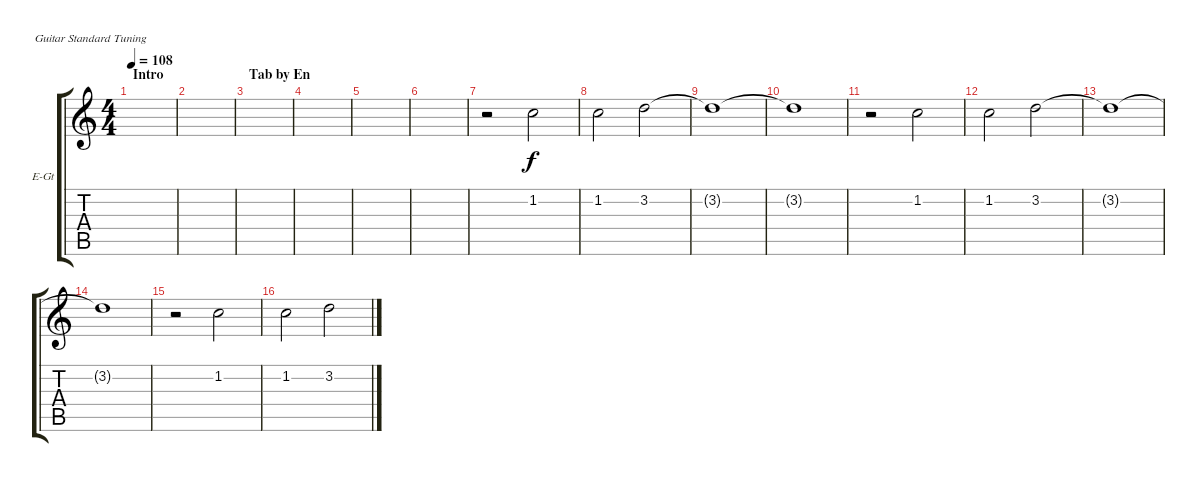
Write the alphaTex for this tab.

\bracketExtendMode groupsimilarinstruments
\firstSystemTrackNameOrientation horizontal
\otherSystemsTrackNameOrientation horizontal
\track ("Electric Guitar 1" "E-Gt") {instrument distortionguitar}
\staff {score tabs}
\tuning (E4 B3 G3 D3 A2 E2)
\ts (4 4)
\section ("" "Intro")
\tempo 108
\clef g2
\ks c
|
|
\section ("" "Tab by En")
|
|
|
|
r.2 1.2.2 |
1.2.2 3.2.2 |
3.2{t}.1 |
3.2{t}.1 |
r.2 1.2.2 |
1.2.2 3.2.2 |
3.2{t}.1 |
3.2{t}.1 |
r.2 1.2.2 |
1.2.2 3.2.2
